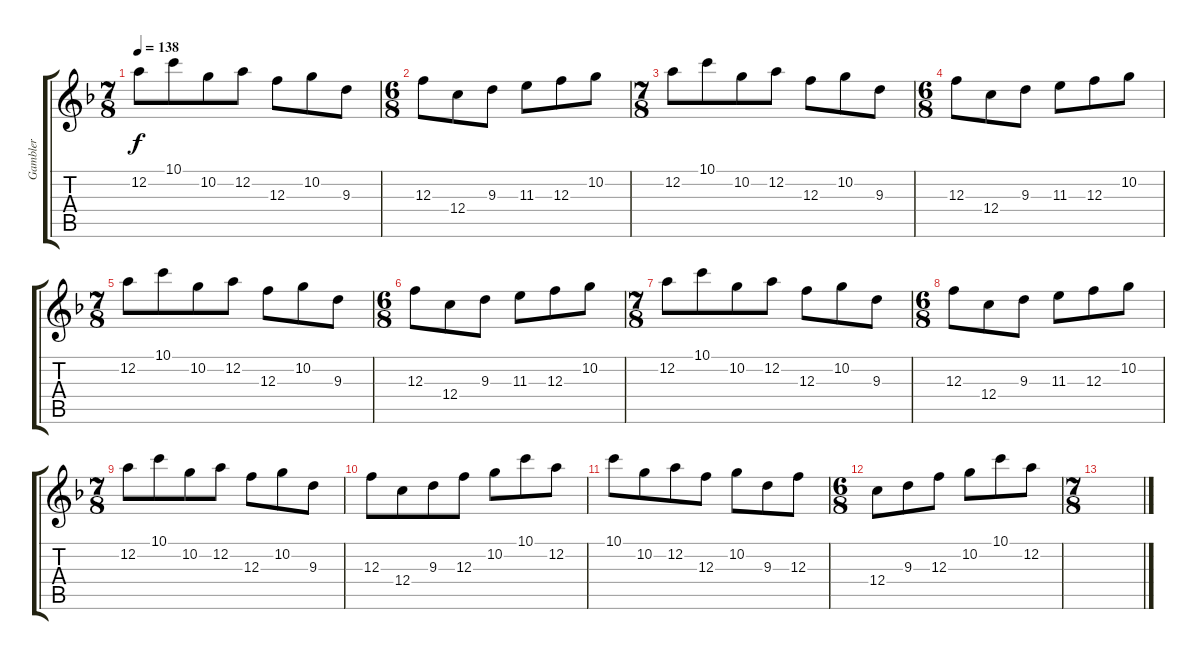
\track ("Gambler" "Gambler") {instrument distortionguitar}
\staff {score tabs}
\tuning (D4 A3 F3 C3 G2 D2) {hide}
\ts (7 8)
\tempo 138
\clef g2
\ks f
12.2.8{dy f} 10.1.8 10.2.8 12.2.8 12.3.8 10.2.8 9.3.8 |
\ts (6 8)
12.3.8 12.4.8 9.3.8 11.3.8 12.3.8 10.2.8 |
\ts (7 8)
12.2.8 10.1.8 10.2.8 12.2.8 12.3.8 10.2.8 9.3.8 |
\ts (6 8)
12.3.8 12.4.8 9.3.8 11.3.8 12.3.8 10.2.8 |
\ts (7 8)
12.2.8 10.1.8 10.2.8 12.2.8 12.3.8 10.2.8 9.3.8 |
\ts (6 8)
12.3.8 12.4.8 9.3.8 11.3.8 12.3.8 10.2.8 |
\ts (7 8)
12.2.8 10.1.8 10.2.8 12.2.8 12.3.8 10.2.8 9.3.8 |
\ts (6 8)
12.3.8 12.4.8 9.3.8 11.3.8 12.3.8 10.2.8 |
\ts (7 8)
12.2.8 10.1.8 10.2.8 12.2.8 12.3.8 10.2.8 9.3.8 |
12.3.8 12.4.8 9.3.8 12.3.8 10.2.8 10.1.8 12.2.8 |
10.1.8 10.2.8 12.2.8 12.3.8 10.2.8 9.3.8 12.3.8 |
\ts (6 8)
12.4.8 9.3.8 12.3.8 10.2.8 10.1.8 12.2.8 |
\ts (7 8)
